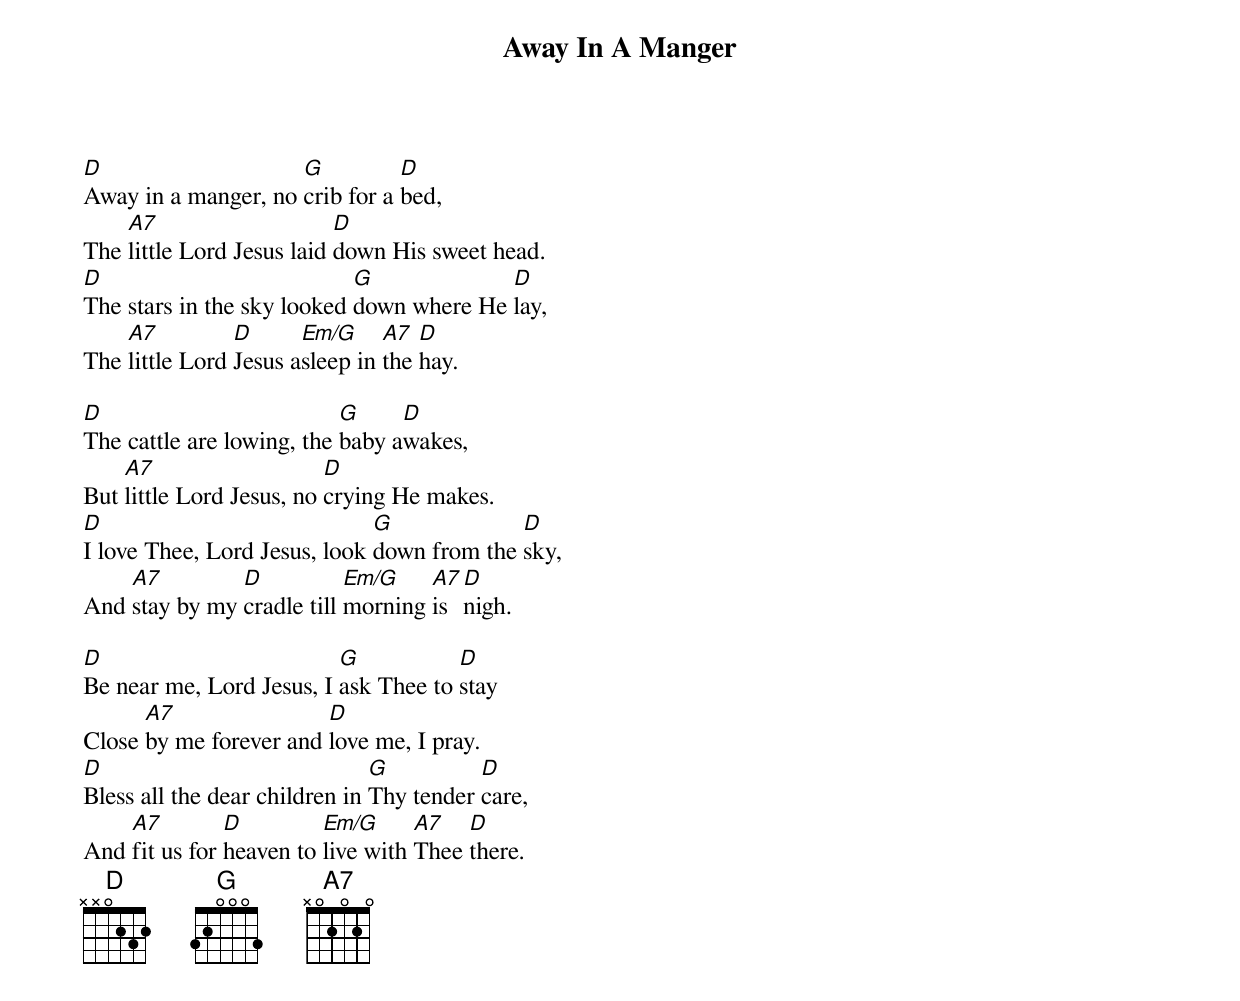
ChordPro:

{title:Away In A Manger}
{subtitle:}
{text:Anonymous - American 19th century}
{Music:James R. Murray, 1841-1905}
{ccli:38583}
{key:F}
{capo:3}
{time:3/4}

[D]Away in a manger, no [G]crib for a [D]bed,
The [A7]little Lord Jesus laid [D]down His sweet head.
[D]The stars in the sky looked [G]down where He [D]lay,
The [A7]little Lord [D]Jesus a[Em/G]sleep in [A7]the [D]hay.

[D]The cattle are lowing, the [G]baby a[D]wakes,
But [A7]little Lord Jesus, no [D]crying He makes.
[D]I love Thee, Lord Jesus, look [G]down from the [D]sky,
And [A7]stay by my [D]cradle till [Em/G]morning [A7]is [D]nigh.

[D]Be near me, Lord Jesus, I [G]ask Thee to [D]stay
Close [A7]by me forever and [D]love me, I pray.
[D]Bless all the dear children in [G]Thy tender [D]care,
And [A7]fit us for [D]heaven to [Em/G]live with [A7]Thee [D]there.
